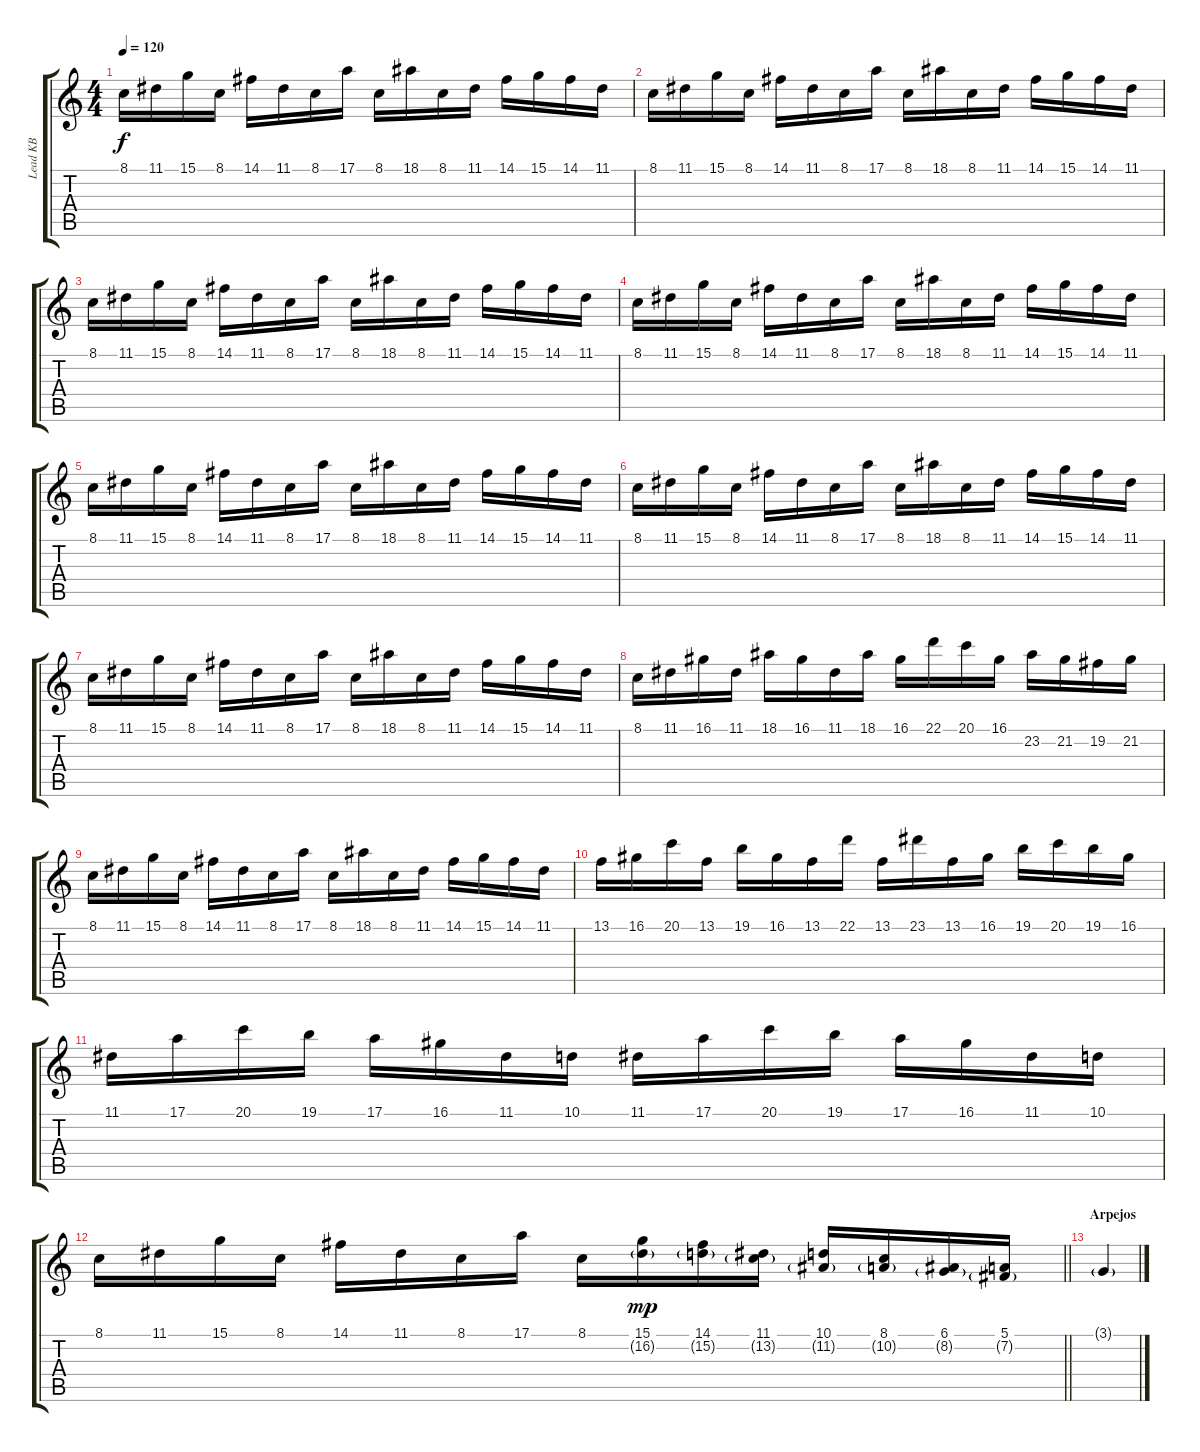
\track ("Lead KB" "Lead KB") {instrument lead1square}
\staff {score tabs}
\tuning (E4 B3 G3 D3 A2 E2) {hide}
\ts (4 4)
\tempo 120
\clef g2
\ks c
8.1.16{dy f balance 16} 11.1.16 15.1.16 8.1.16 14.1.16 11.1.16 8.1.16 17.1.16 8.1.16 18.1.16 8.1.16 11.1.16 14.1.16 15.1.16 14.1.16 11.1.16 |
8.1.16{balance 0} 11.1.16 15.1.16 8.1.16 14.1.16 11.1.16 8.1.16 17.1.16 8.1.16 18.1.16 8.1.16 11.1.16 14.1.16 15.1.16 14.1.16 11.1.16 |
8.1.16{balance 16} 11.1.16 15.1.16 8.1.16 14.1.16 11.1.16 8.1.16 17.1.16 8.1.16 18.1.16 8.1.16 11.1.16 14.1.16 15.1.16 14.1.16 11.1.16 |
8.1.16{balance 0} 11.1.16 15.1.16 8.1.16 14.1.16 11.1.16 8.1.16 17.1.16 8.1.16 18.1.16 8.1.16 11.1.16 14.1.16 15.1.16 14.1.16 11.1.16 |
8.1.16{balance 16} 11.1.16 15.1.16 8.1.16 14.1.16 11.1.16 8.1.16 17.1.16 8.1.16 18.1.16 8.1.16 11.1.16 14.1.16 15.1.16 14.1.16 11.1.16 |
8.1.16{balance 0} 11.1.16 15.1.16 8.1.16 14.1.16 11.1.16 8.1.16 17.1.16 8.1.16 18.1.16 8.1.16 11.1.16 14.1.16 15.1.16 14.1.16 11.1.16 |
8.1.16{balance 16} 11.1.16 15.1.16 8.1.16 14.1.16 11.1.16 8.1.16 17.1.16 8.1.16 18.1.16 8.1.16 11.1.16 14.1.16 15.1.16 14.1.16 11.1.16 |
8.1.16{balance 0} 11.1.16 16.1.16 11.1.16 18.1.16 16.1.16 11.1.16 18.1.16 16.1.16 22.1.16 20.1.16 16.1.16 23.2.16 21.2.16 19.2.16 21.2.16 |
8.1.16{balance 16} 11.1.16 15.1.16 8.1.16 14.1.16 11.1.16 8.1.16 17.1.16 8.1.16 18.1.16 8.1.16 11.1.16 14.1.16 15.1.16 14.1.16 11.1.16 |
13.1.16{balance 0} 16.1.16 20.1.16 13.1.16 19.1.16 16.1.16 13.1.16 22.1.16 13.1.16 23.1.16 13.1.16 16.1.16 19.1.16 20.1.16 19.1.16 16.1.16 |
11.1.16{balance 16} 17.1.16 20.1.16 19.1.16 17.1.16 16.1.16 11.1.16 10.1.16 11.1.16 17.1.16 20.1.16 19.1.16 17.1.16 16.1.16 11.1.16 10.1.16 |
\barLineRight lightlight
8.1.16{balance 0} 11.1.16 15.1.16 8.1.16 14.1.16 11.1.16 8.1.16 17.1.16 8.1.16 (15.1 16.2{g}).16{dy mp} (14.1 15.2{g}).16 (11.1 13.2{g}).16 (10.1 11.2{g}).16 (8.1 10.2{g}).16 (6.1 8.2{g}).16 (5.1 7.2{g}).16 |
\section ("" "Arpejos")
3.1{g}.4
